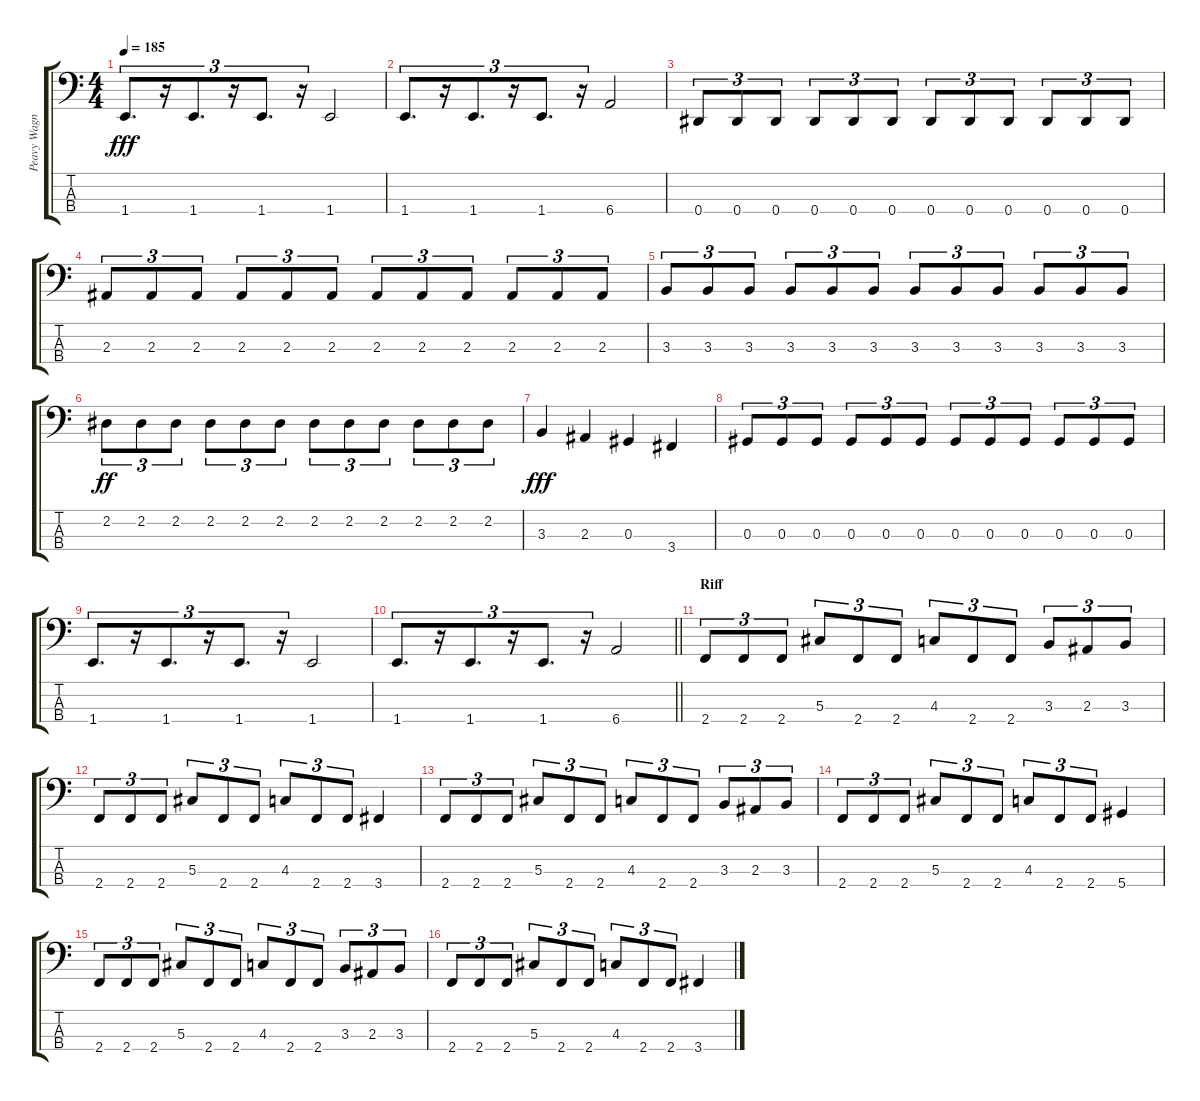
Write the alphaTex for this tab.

\track ("Peavy Wagner (bass)" "Peavy Wagn") {instrument electricbassfinger}
\staff {score tabs}
\tuning (Gb2 Db2 Ab1 Eb1) {hide}
\ts (4 4)
\tempo 185
\clef f4
\ks c
1.4.8{d tu (3 2) dy fff} r.16{tu (3 2)} 1.4.8{d tu (3 2)} r.16{tu (3 2)} 1.4.8{d tu (3 2)} r.16{tu (3 2)} 1.4.2 |
1.4.8{d tu (3 2)} r.16{tu (3 2)} 1.4.8{d tu (3 2)} r.16{tu (3 2)} 1.4.8{d tu (3 2)} r.16{tu (3 2)} 6.4.2 |
0.4.8{tu (3 2)} 0.4.8{tu (3 2)} 0.4.8{tu (3 2)} 0.4.8{tu (3 2)} 0.4.8{tu (3 2)} 0.4.8{tu (3 2)} 0.4.8{tu (3 2)} 0.4.8{tu (3 2)} 0.4.8{tu (3 2)} 0.4.8{tu (3 2)} 0.4.8{tu (3 2)} 0.4.8{tu (3 2)} |
2.3.8{tu (3 2)} 2.3.8{tu (3 2)} 2.3.8{tu (3 2)} 2.3.8{tu (3 2)} 2.3.8{tu (3 2)} 2.3.8{tu (3 2)} 2.3.8{tu (3 2)} 2.3.8{tu (3 2)} 2.3.8{tu (3 2)} 2.3.8{tu (3 2)} 2.3.8{tu (3 2)} 2.3.8{tu (3 2)} |
3.3.8{tu (3 2)} 3.3.8{tu (3 2)} 3.3.8{tu (3 2)} 3.3.8{tu (3 2)} 3.3.8{tu (3 2)} 3.3.8{tu (3 2)} 3.3.8{tu (3 2)} 3.3.8{tu (3 2)} 3.3.8{tu (3 2)} 3.3.8{tu (3 2)} 3.3.8{tu (3 2)} 3.3.8{tu (3 2)} |
2.2.8{tu (3 2) dy ff} 2.2.8{tu (3 2)} 2.2.8{tu (3 2)} 2.2.8{tu (3 2)} 2.2.8{tu (3 2)} 2.2.8{tu (3 2)} 2.2.8{tu (3 2)} 2.2.8{tu (3 2)} 2.2.8{tu (3 2)} 2.2.8{tu (3 2)} 2.2.8{tu (3 2)} 2.2.8{tu (3 2)} |
3.3.4{dy fff} 2.3.4 0.3.4 3.4.4 |
0.3.8{tu (3 2)} 0.3.8{tu (3 2)} 0.3.8{tu (3 2)} 0.3.8{tu (3 2)} 0.3.8{tu (3 2)} 0.3.8{tu (3 2)} 0.3.8{tu (3 2)} 0.3.8{tu (3 2)} 0.3.8{tu (3 2)} 0.3.8{tu (3 2)} 0.3.8{tu (3 2)} 0.3.8{tu (3 2)} |
1.4.8{d tu (3 2)} r.16{tu (3 2)} 1.4.8{d tu (3 2)} r.16{tu (3 2)} 1.4.8{d tu (3 2)} r.16{tu (3 2)} 1.4.2 |
\barLineRight lightlight
1.4.8{d tu (3 2)} r.16{tu (3 2)} 1.4.8{d tu (3 2)} r.16{tu (3 2)} 1.4.8{d tu (3 2)} r.16{tu (3 2)} 6.4.2 |
\section ("" "Riff")
2.4.8{tu (3 2)} 2.4.8{tu (3 2)} 2.4.8{tu (3 2)} 5.3.8{tu (3 2)} 2.4.8{tu (3 2)} 2.4.8{tu (3 2)} 4.3.8{tu (3 2)} 2.4.8{tu (3 2)} 2.4.8{tu (3 2)} 3.3.8{tu (3 2)} 2.3.8{tu (3 2)} 3.3.8{tu (3 2)} |
2.4.8{tu (3 2)} 2.4.8{tu (3 2)} 2.4.8{tu (3 2)} 5.3.8{tu (3 2)} 2.4.8{tu (3 2)} 2.4.8{tu (3 2)} 4.3.8{tu (3 2)} 2.4.8{tu (3 2)} 2.4.8{tu (3 2)} 3.4.4 |
2.4.8{tu (3 2)} 2.4.8{tu (3 2)} 2.4.8{tu (3 2)} 5.3.8{tu (3 2)} 2.4.8{tu (3 2)} 2.4.8{tu (3 2)} 4.3.8{tu (3 2)} 2.4.8{tu (3 2)} 2.4.8{tu (3 2)} 3.3.8{tu (3 2)} 2.3.8{tu (3 2)} 3.3.8{tu (3 2)} |
2.4.8{tu (3 2)} 2.4.8{tu (3 2)} 2.4.8{tu (3 2)} 5.3.8{tu (3 2)} 2.4.8{tu (3 2)} 2.4.8{tu (3 2)} 4.3.8{tu (3 2)} 2.4.8{tu (3 2)} 2.4.8{tu (3 2)} 5.4.4 |
2.4.8{tu (3 2)} 2.4.8{tu (3 2)} 2.4.8{tu (3 2)} 5.3.8{tu (3 2)} 2.4.8{tu (3 2)} 2.4.8{tu (3 2)} 4.3.8{tu (3 2)} 2.4.8{tu (3 2)} 2.4.8{tu (3 2)} 3.3.8{tu (3 2)} 2.3.8{tu (3 2)} 3.3.8{tu (3 2)} |
2.4.8{tu (3 2)} 2.4.8{tu (3 2)} 2.4.8{tu (3 2)} 5.3.8{tu (3 2)} 2.4.8{tu (3 2)} 2.4.8{tu (3 2)} 4.3.8{tu (3 2)} 2.4.8{tu (3 2)} 2.4.8{tu (3 2)} 3.4.4
